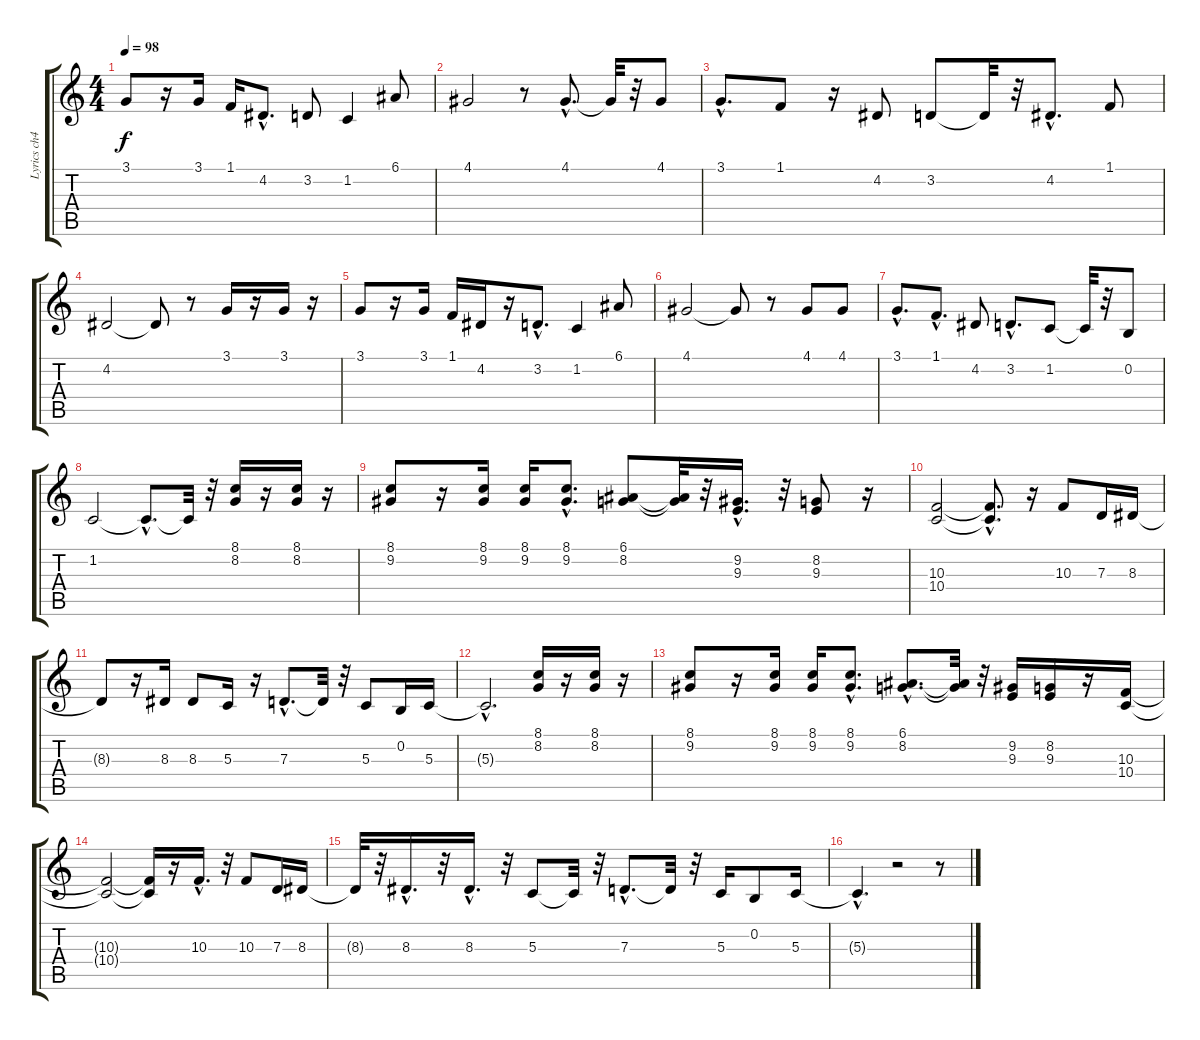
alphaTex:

\track ("Lyrics ch4" "Lyrics ch4") {instrument vibraphone}
\staff {score tabs}
\tuning (E4 B3 G3 D3 A2 E2) {hide}
\ts (4 4)
\tempo 98
\clef g2
\ks c
3.1.8{dy f} r.16 3.1.16 1.1.16 4.2{hac}.8{d} 3.2.8 1.2.4 6.1.8 |
4.1.2 r.8 4.1{hac}.8{d} 4.1{t}.32 r.32 4.1.8 |
3.1{hac}.8{d} 1.1.8 r.16 4.2.8 3.2.8 3.2{t}.32 r.32 4.2{hac}.8{d} 1.1.8 |
4.2.2 4.2{t}.8 r.8 3.1.16 r.16 3.1.16 r.16 |
3.1.8 r.16 3.1.16 1.1.16 4.2.16 r.16 3.2{hac}.8{d} 1.2.4 6.1.8 |
4.1.2 4.1{t}.8 r.8 4.1.8 4.1.8 |
3.1{hac}.8{d} 1.1{hac}.8{d} 4.2.8 3.2{hac}.8{d} 1.2.8 1.2{t}.32 r.32 0.2.8 |
1.2.2 1.2{hac t}.8{d} 1.2{t}.32 r.32 (8.1 8.2).16 r.16 (8.1 8.2).16 r.16 |
(8.1 9.2).8 r.16 (8.1 9.2).16 (8.1 9.2).16 (8.1{hac} 9.2{hac}).8{d} (6.1 8.2).8 (6.1{t} 8.2{t}).32 r.32 (9.2{hac} 9.3{hac}).16{d} r.32 (8.2 9.3).8 r.16 |
(10.3 10.4).2 (10.3{hac t} 10.4{hac t}).8{d} r.16 10.3.8 7.3.16 8.3.16 |
8.3{t}.8 r.16 8.3.16 8.3.8 5.3.16 r.16 7.3{hac}.8{d} 7.3{t}.32 r.32 5.3.8 0.2.16 5.3.16 |
5.3{hac t}.2{d} (8.1 8.2).16 r.16 (8.1 8.2).16 r.16 |
(8.1 9.2).8 r.16 (8.1 9.2).16 (8.1 9.2).16 (8.1{hac} 9.2{hac}).8{d} (6.1{hac} 8.2{hac}).8{d} (6.1{t} 8.2{t}).32 r.32 (9.2 9.3).16 (8.2 9.3).16 r.16 (10.3 10.4).16 |
(10.3{t} 10.4{t}).2 (10.3{t} 10.4{t}).16 r.16 10.3{hac}.16{d} r.32 10.3.8 7.3.16 8.3.16 |
8.3{t}.32 r.32 8.3{hac}.16{d} r.32 8.3{hac}.16{d} r.32 5.3.8 5.3{t}.32 r.32 7.3{hac}.8{d} 7.3{t}.32 r.32 5.3.16 0.2.8 5.3.16 |
5.3{hac t}.4{d} r.2 r.8
